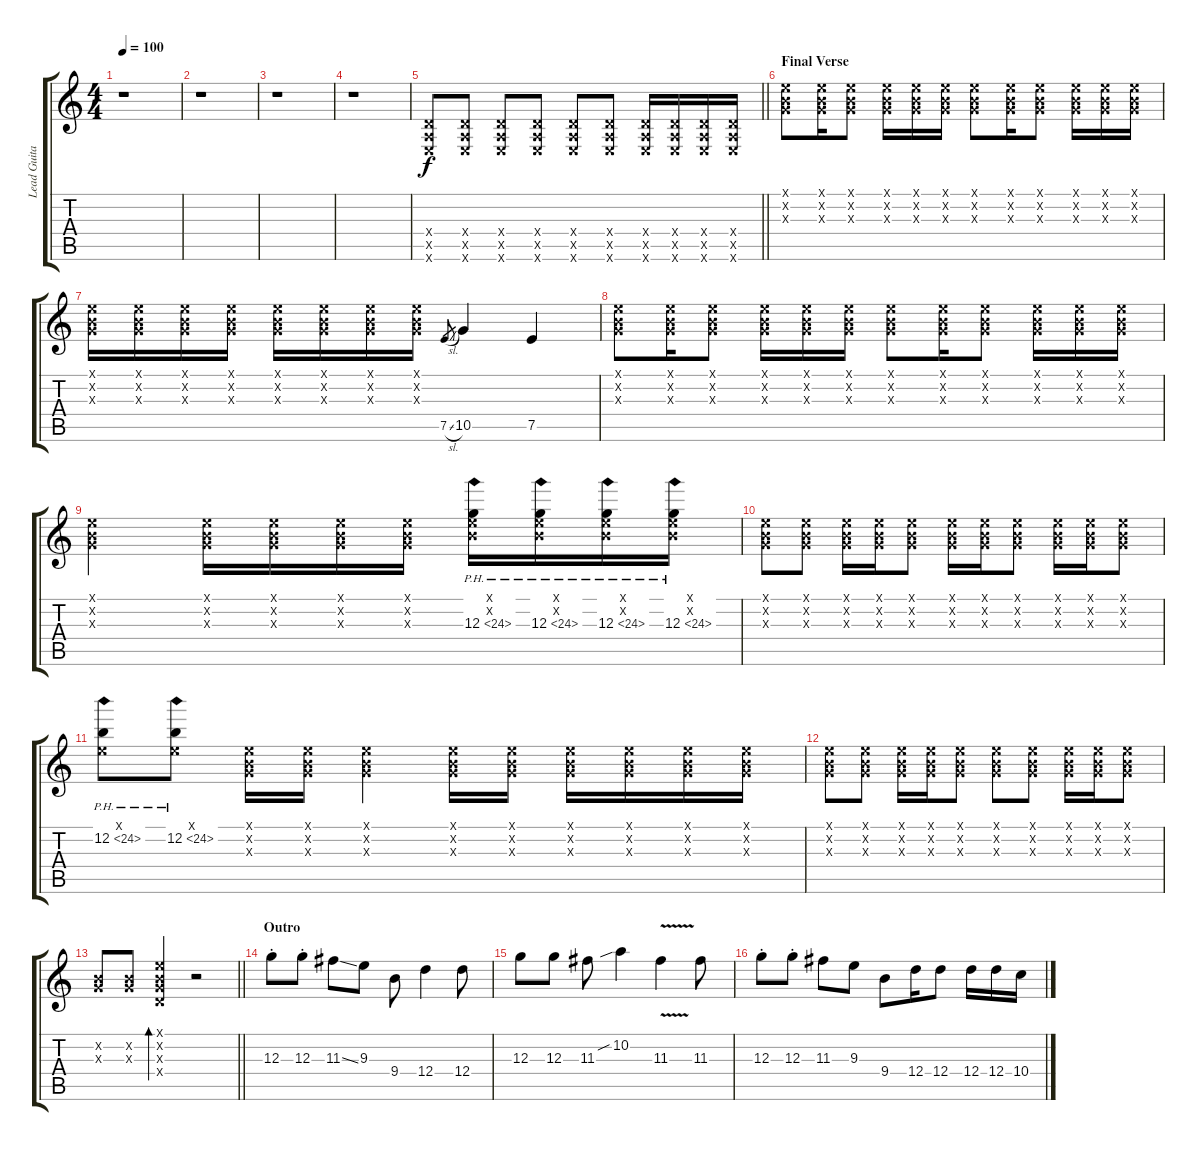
\track ("Lead Guitar - Isaac Brock" "Lead Guita") {instrument distortionguitar}
\staff {score tabs}
\tuning (E4 B3 G3 D3 A2 E2) {hide}
\ts (4 4)
\tempo 100
\clef g2
\ks c
r.1{dy f} |
r.1 |
r.1 |
r.1 |
\barLineRight lightlight
(0.4{x} 0.5{x} 0.6{x}).8 (0.4{x} 0.5{x} 0.6{x}).8 (0.4{x} 0.5{x} 0.6{x}).8 (0.4{x} 0.5{x} 0.6{x}).8 (0.4{x} 0.5{x} 0.6{x}).8 (0.4{x} 0.5{x} 0.6{x}).8 (0.4{x} 0.5{x} 0.6{x}).16 (0.4{x} 0.5{x} 0.6{x}).16 (0.4{x} 0.5{x} 0.6{x}).16 (0.4{x} 0.5{x} 0.6{x}).16 |
\section ("" "Final Verse")
(0.1{x} 0.2{x} 0.3{x}).8 (0.1{x} 0.2{x} 0.3{x}).16 (0.1{x} 0.2{x} 0.3{x}).8 (0.1{x} 0.2{x} 0.3{x}).16 (0.1{x} 0.2{x} 0.3{x}).16 (0.1{x} 0.2{x} 0.3{x}).16 (0.1{x} 0.2{x} 0.3{x}).8 (0.1{x} 0.2{x} 0.3{x}).16 (0.1{x} 0.2{x} 0.3{x}).8 (0.1{x} 0.2{x} 0.3{x}).16 (0.1{x} 0.2{x} 0.3{x}).16 (0.1{x} 0.2{x} 0.3{x}).16 |
(0.1{x} 0.2{x} 0.3{x}).16 (0.1{x} 0.2{x} 0.3{x}).16 (0.1{x} 0.2{x} 0.3{x}).16 (0.1{x} 0.2{x} 0.3{x}).16 (0.1{x} 0.2{x} 0.3{x}).16 (0.1{x} 0.2{x} 0.3{x}).16 (0.1{x} 0.2{x} 0.3{x}).16 (0.1{x} 0.2{x} 0.3{x}).16 7.5{sl}.8{gr} 10.5.4 7.5.4 |
(0.1{x} 0.2{x} 0.3{x}).8 (0.1{x} 0.2{x} 0.3{x}).16 (0.1{x} 0.2{x} 0.3{x}).8 (0.1{x} 0.2{x} 0.3{x}).16 (0.1{x} 0.2{x} 0.3{x}).16 (0.1{x} 0.2{x} 0.3{x}).16 (0.1{x} 0.2{x} 0.3{x}).8 (0.1{x} 0.2{x} 0.3{x}).16 (0.1{x} 0.2{x} 0.3{x}).8 (0.1{x} 0.2{x} 0.3{x}).16 (0.1{x} 0.2{x} 0.3{x}).16 (0.1{x} 0.2{x} 0.3{x}).16 |
(0.1{x} 0.2{x} 0.3{x}).2 (0.1{x} 0.2{x} 0.3{x}).16 (0.1{x} 0.2{x} 0.3{x}).16 (0.1{x} 0.2{x} 0.3{x}).16 (0.1{x} 0.2{x} 0.3{x}).16 (0.1{x} 0.2{x} 12.3{ph 12}).16 (0.1{x} 0.2{x} 12.3{ph 12}).16 (0.1{x} 0.2{x} 12.3{ph 12}).16 (0.1{x} 0.2{x} 12.3{ph 12}).16 |
(0.1{x} 0.2{x} 0.3{x}).8 (0.1{x} 0.2{x} 0.3{x}).8 (0.1{x} 0.2{x} 0.3{x}).16 (0.1{x} 0.2{x} 0.3{x}).16 (0.1{x} 0.2{x} 0.3{x}).8 (0.1{x} 0.2{x} 0.3{x}).16 (0.1{x} 0.2{x} 0.3{x}).16 (0.1{x} 0.2{x} 0.3{x}).8 (0.1{x} 0.2{x} 0.3{x}).16 (0.1{x} 0.2{x} 0.3{x}).16 (0.1{x} 0.2{x} 0.3{x}).8 |
(0.1{x} 12.2{ph 12}).8 (0.1{x} 12.2{ph 12}).8 (0.1{x} 0.2{x} 0.3{x}).16 (0.1{x} 0.2{x} 0.3{x}).16 (0.1{x} 0.2{x} 0.3{x}).4 (0.1{x} 0.2{x} 0.3{x}).16 (0.1{x} 0.2{x} 0.3{x}).16 (0.1{x} 0.2{x} 0.3{x}).16 (0.1{x} 0.2{x} 0.3{x}).16 (0.1{x} 0.2{x} 0.3{x}).16 (0.1{x} 0.2{x} 0.3{x}).16 |
(0.1{x} 0.2{x} 0.3{x}).8 (0.1{x} 0.2{x} 0.3{x}).8 (0.1{x} 0.2{x} 0.3{x}).16 (0.1{x} 0.2{x} 0.3{x}).16 (0.1{x} 0.2{x} 0.3{x}).8 (0.1{x} 0.2{x} 0.3{x}).8 (0.1{x} 0.2{x} 0.3{x}).8 (0.1{x} 0.2{x} 0.3{x}).16 (0.1{x} 0.2{x} 0.3{x}).16 (0.1{x} 0.2{x} 0.3{x}).8 |
\barLineRight lightlight
(0.2{x} 0.3{x}).8 (0.2{x} 0.3{x}).8 (0.1{x} 0.2{x} 0.3{x} 0.4{x}).4{bd 240} r.2 |
\section ("" "Outro")
12.3{st}.8 12.3{st}.8 11.3{ss}.8 9.3.8 9.4.8 12.4.4 12.4.8 |
12.3.8 12.3.8 11.3.8 10.2{sib}.4 11.3{v}.4 11.3.8 |
12.3{st}.8 12.3{st}.8 11.3.8 9.3.8 9.4.8 12.4.16 12.4.8 12.4.16 12.4.16 10.4.16
